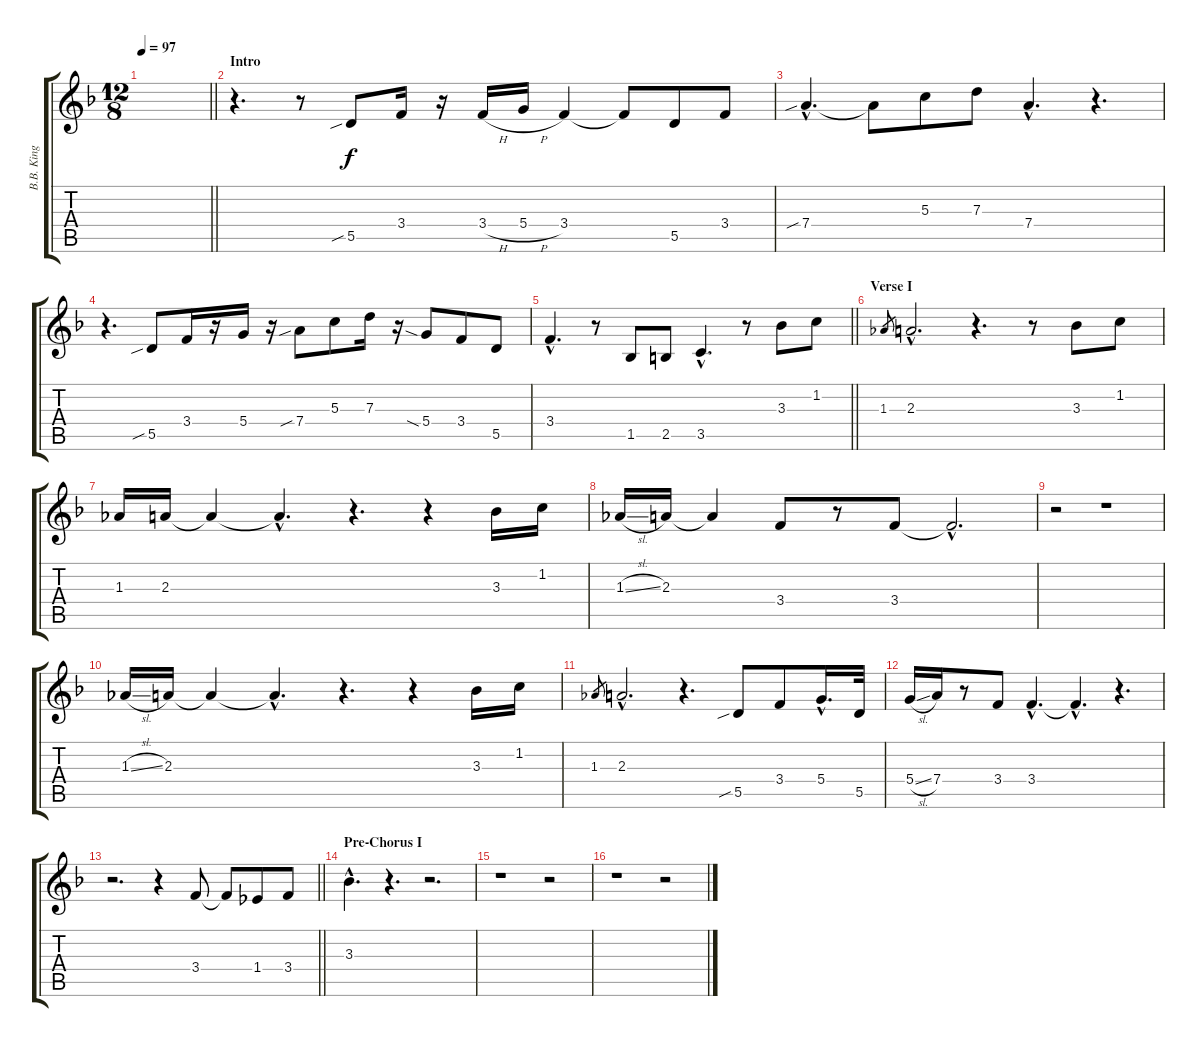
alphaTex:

\track ("B.B. King Guitar II" "B.B. King ") {instrument electricguitarjazz}
\staff {score tabs}
\tuning (E4 B3 G3 D3 A2 E2) {hide}
\ts (12 8)
\tempo 97
\clef g2
\barLineRight lightlight
\ks f
|
\section ("" "Intro")
r.4{d} r.8 5.5{sib}.8 3.4.16 r.16 3.4{h}.16 5.4{h}.16 3.4.4 3.4{t}.8 5.5.8 3.4.8 |
7.4{sib hac}.4{d} 7.4{t}.8 5.3.8 7.3.8 7.4{hac}.4{d} r.4{d} |
r.4{d} 5.5{sib}.8 3.4.16 r.16 5.4.16 r.16 7.4{sib}.8 5.3.8 7.3.16 r.16 5.4{sia}.8 3.4.8 5.5.8 |
\barLineRight lightlight
3.4{hac}.4{d} r.8 1.5.8 2.5.8 3.5{hac}.4{d} r.8 3.3.8 1.2.8 |
\section ("" "Verse I")
1.3.8{gr} 2.3{hac}.2{d} r.4{d} r.8 3.3.8 1.2.8 |
1.3.16 2.3.16 2.3{t}.4 2.3{hac t}.4{d} r.4{d} r.4 3.3.16 1.2.16 |
1.3{sl}.16 2.3.16 2.3{t}.4 3.4.8 r.8 3.4.8 3.4{hac t}.2{d} |
r.2 r.1 |
1.3{sl}.16 2.3.16 2.3{t}.4 2.3{hac t}.4{d} r.4{d} r.4 3.3.16 1.2.16 |
1.3.8{gr} 2.3{hac}.2{d} r.4{d} 5.5{sib}.8 3.4.8 5.4{hac}.16{d} 5.5.32 |
5.4{sl}.16 7.4.16 r.8 3.4.8 3.4{hac}.4{d} 3.4{hac t}.4{d} r.4{d} |
\barLineRight lightlight
r.2{d} r.4 3.4.8 3.4{t}.8 1.4.8 3.4.8 |
\section ("" "Pre-Chorus I")
3.3{hac}.4{d} r.4{d} r.2{d} |
r.1 r.2 |
r.1 r.2
